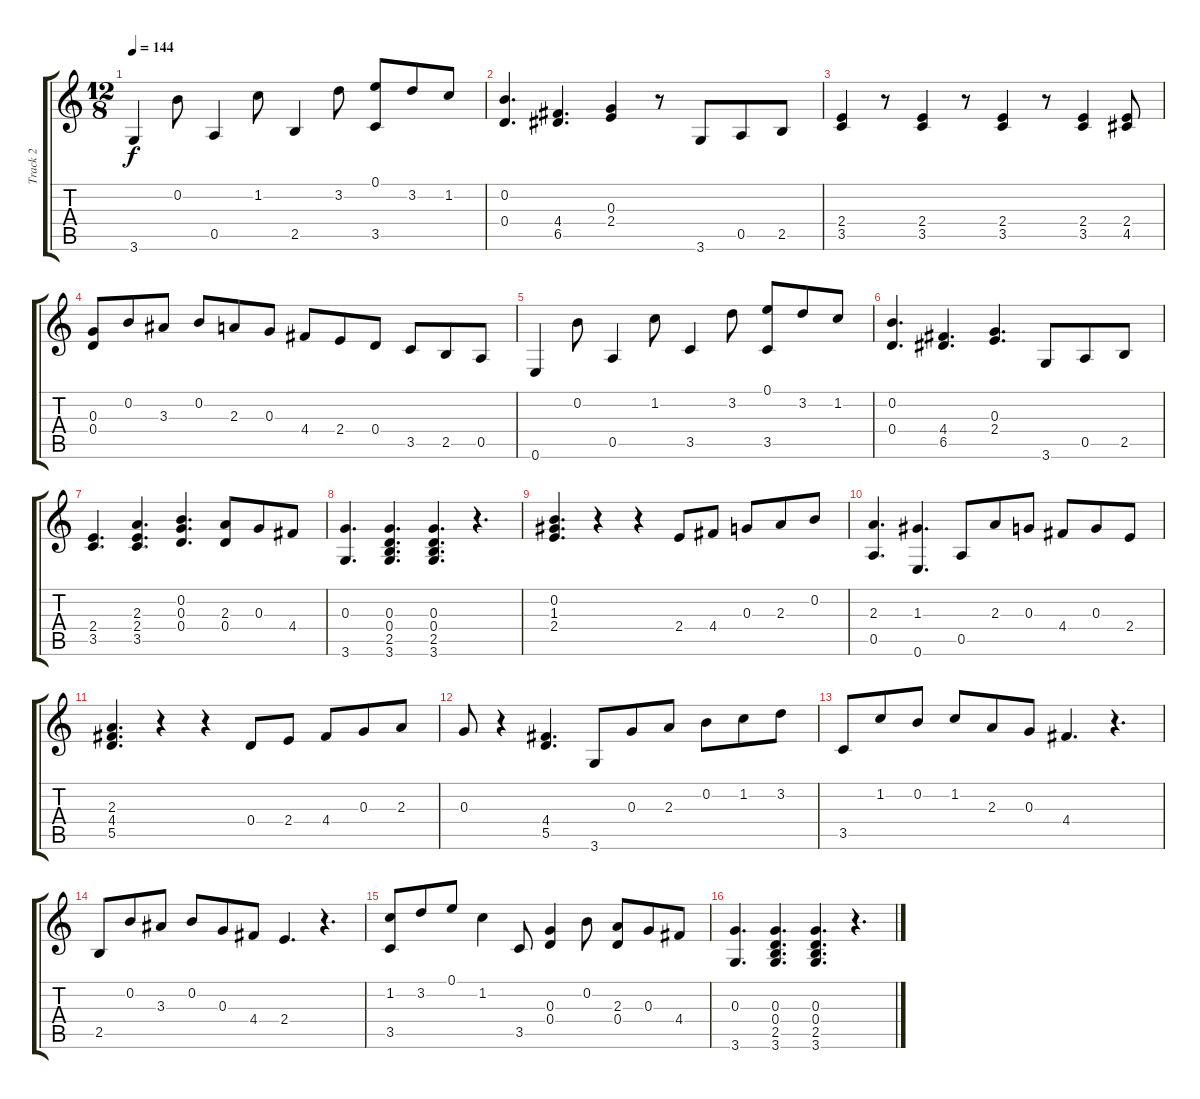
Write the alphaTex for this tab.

\track ("Track 2" "Track 2") {instrument acousticguitarnylon}
\staff {score tabs}
\tuning (E4 B3 G3 D3 A2 E2) {hide}
\ts (12 8)
\tempo 144
\clef g2
\ks c
3.6.4{dy f instrument acousticguitarnylon} 0.2.8 0.5.4 1.2.8 2.5.4 3.2.8 (0.1 3.5).8 3.2.8 1.2.8 |
(0.2 0.4).4{d} (4.4 6.5).4{d} (0.3 2.4).4 r.8 3.6.8 0.5.8 2.5.8 |
(2.4 3.5).4 r.8 (2.4 3.5).4 r.8 (2.4 3.5).4 r.8 (2.4 3.5).4 (2.4 4.5).8 |
(0.3 0.4).8 0.2.8 3.3.8 0.2.8 2.3.8 0.3.8 4.4.8 2.4.8 0.4.8 3.5.8 2.5.8 0.5.8 |
0.6.4 0.2.8 0.5.4 1.2.8 3.5.4 3.2.8 (0.1 3.5).8 3.2.8 1.2.8 |
(0.2 0.4).4{d} (4.4 6.5).4{d} (0.3 2.4).4{d} 3.6.8 0.5.8 2.5.8 |
(2.4 3.5).4{d} (2.3 2.4 3.5).4{d} (0.2 0.3 0.4).4{d} (2.3 0.4).8 0.3.8 4.4.8 |
(0.3 3.6).4{d} (0.3 0.4 2.5 3.6).4{d} (0.3 0.4 2.5 3.6).4{d} r.4{d} |
(0.2 1.3 2.4).4{d} r.4 r.4 2.4.8 4.4.8 0.3.8 2.3.8 0.2.8 |
(2.3 0.5).4{d} (1.3 0.6).4{d} 0.5.8 2.3.8 0.3.8 4.4.8 0.3.8 2.4.8 |
(2.3 4.4 5.5).4{d} r.4 r.4 0.4.8 2.4.8 4.4.8 0.3.8 2.3.8 |
0.3.8 r.4 (4.4 5.5).4{d} 3.6.8 0.3.8 2.3.8 0.2.8 1.2.8 3.2.8 |
3.5.8 1.2.8 0.2.8 1.2.8 2.3.8 0.3.8 4.4.4{d} r.4{d} |
2.5.8 0.2.8 3.3.8 0.2.8 0.3.8 4.4.8 2.4.4{d} r.4{d} |
(1.2 3.5).8 3.2.8 0.1.8 1.2.4 3.5.8 (0.3 0.4).4 0.2.8 (2.3 0.4).8 0.3.8 4.4.8 |
(0.3 3.6).4{d} (0.3 0.4 2.5 3.6).4{d} (0.3 0.4 2.5 3.6).4{d} r.4{d}
